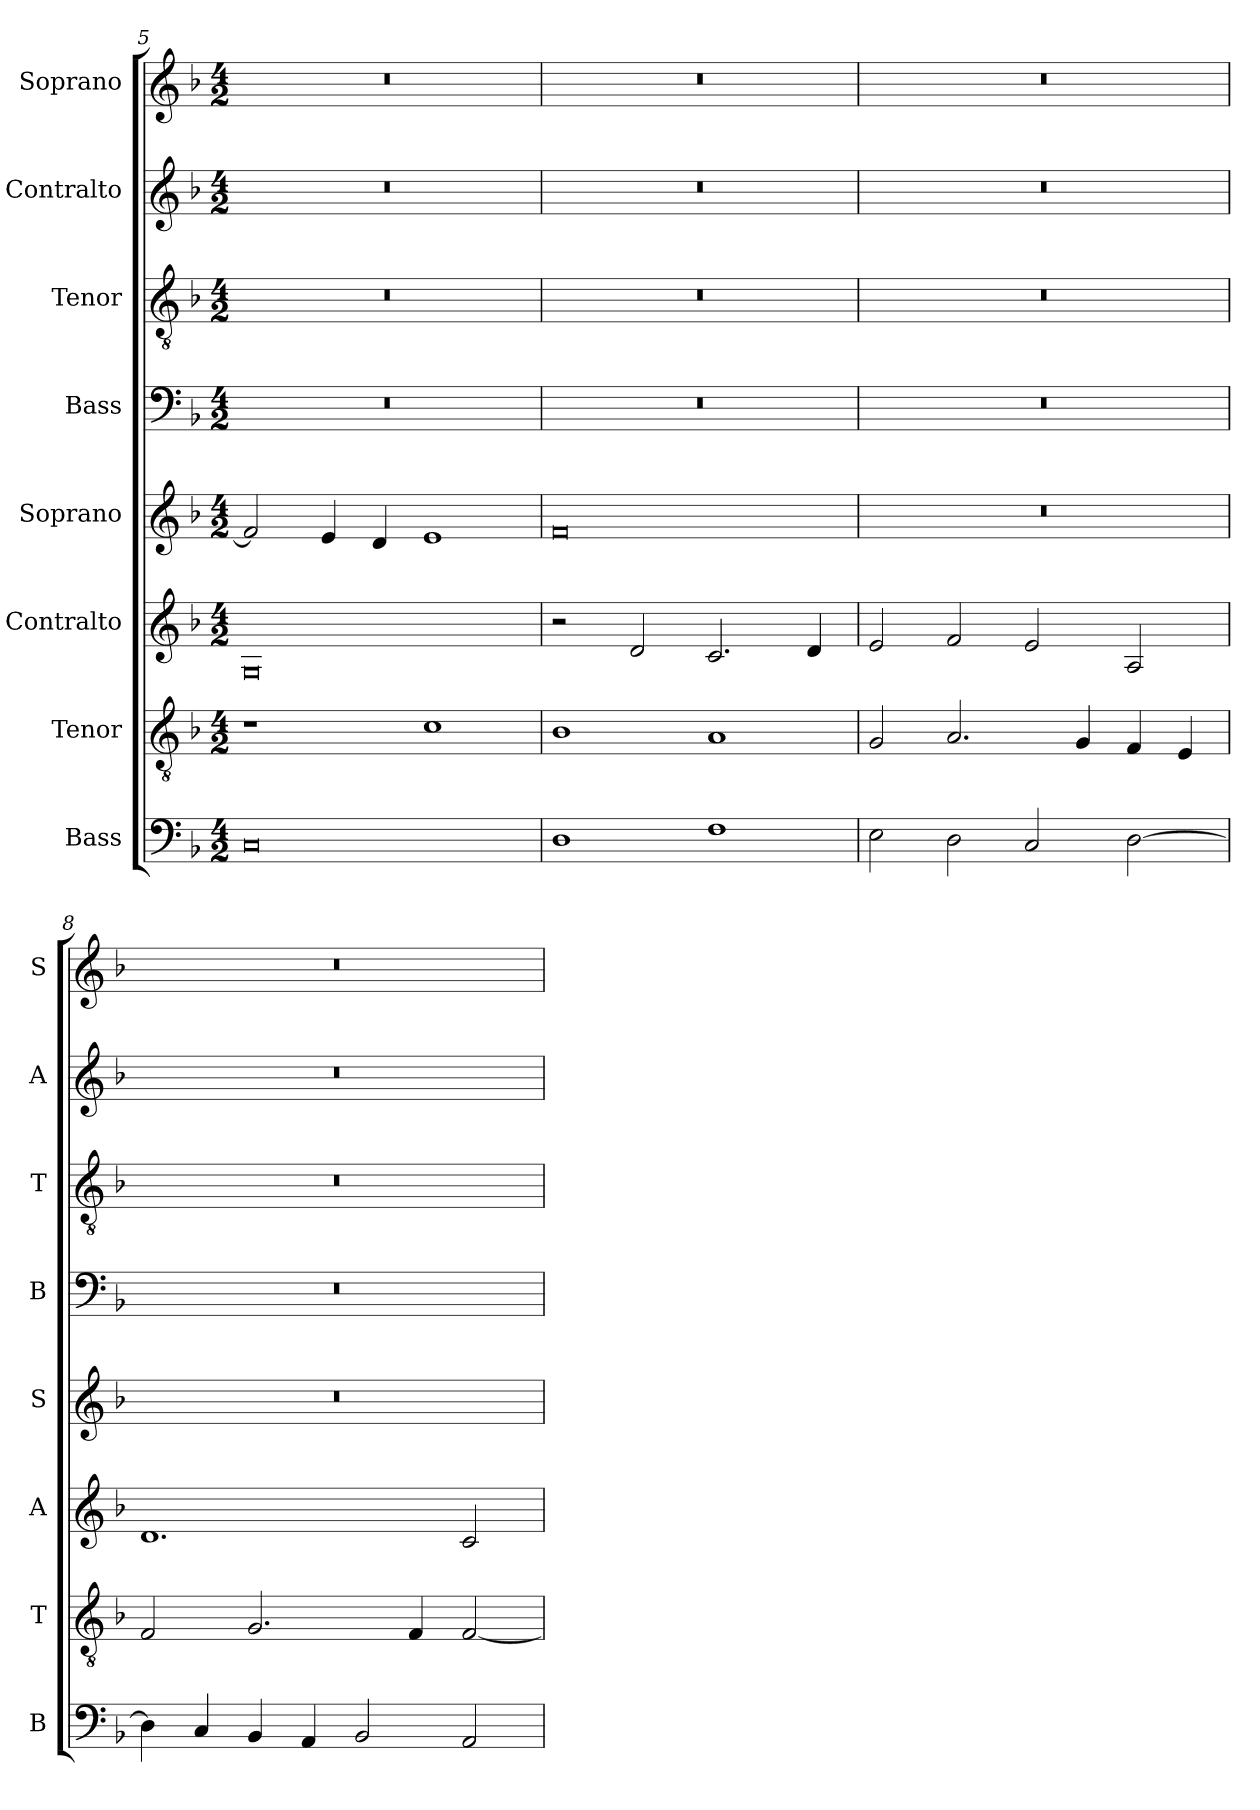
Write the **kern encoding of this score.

**kern	**kern	**kern	**kern	**kern	**kern	**kern	**kern
*part8	*part7	*part6	*part5	*part4	*part3	*part2	*part1
*staff8	*staff7	*staff6	*staff5	*staff4	*staff3	*staff2	*staff1
*I"Bass	*I"Tenor	*I"Contralto	*I"Soprano	*I"Bass	*I"Tenor	*I"Contralto	*I"Soprano
*I'B	*I'T	*I'A	*I'S	*I'B	*I'T	*I'A	*I'S
*clefF4	*clefGv2	*clefG2	*clefG2	*clefF4	*clefGv2	*clefG2	*clefG2
*k[b-]	*k[b-]	*k[b-]	*k[b-]	*k[b-]	*k[b-]	*k[b-]	*k[b-]
*F:ion	*F:ion	*F:ion	*F:ion	*F:ion	*F:ion	*F:ion	*F:ion
*M4/2	*M4/2	*M4/2	*M4/2	*M4/2	*M4/2	*M4/2	*M4/2
=5	=5	=5	=5	=5	=5	=5	=5
0C	1r	0G	2f]	0r	0r	0r	0r
.	.	.	4e	.	.	.	.
.	.	.	4d	.	.	.	.
.	1c	.	1e	.	.	.	.
=6	=6	=6	=6	=6	=6	=6	=6
1D	1B-	2r	0f	0r	0r	0r	0r
.	.	2d	.	.	.	.	.
1F	1A	2.c	.	.	.	.	.
.	.	4d	.	.	.	.	.
=7	=7	=7	=7	=7	=7	=7	=7
2E	2G	2e	0r	0r	0r	0r	0r
2D	2.A	2f	.	.	.	.	.
2C	.	2e	.	.	.	.	.
.	4G	.	.	.	.	.	.
[2D	4F	2A	.	.	.	.	.
.	4E	.	.	.	.	.	.
=8	=8	=8	=8	=8	=8	=8	=8
4D]	2F	1.d	0r	0r	0r	0r	0r
4C	.	.	.	.	.	.	.
4BB-	2.G	.	.	.	.	.	.
4AA	.	.	.	.	.	.	.
2BB-	.	.	.	.	.	.	.
.	4F	.	.	.	.	.	.
2AA	[2F	2c	.	.	.	.	.
=	=	=	=	=	=	=	=
*-	*-	*-	*-	*-	*-	*-	*-
